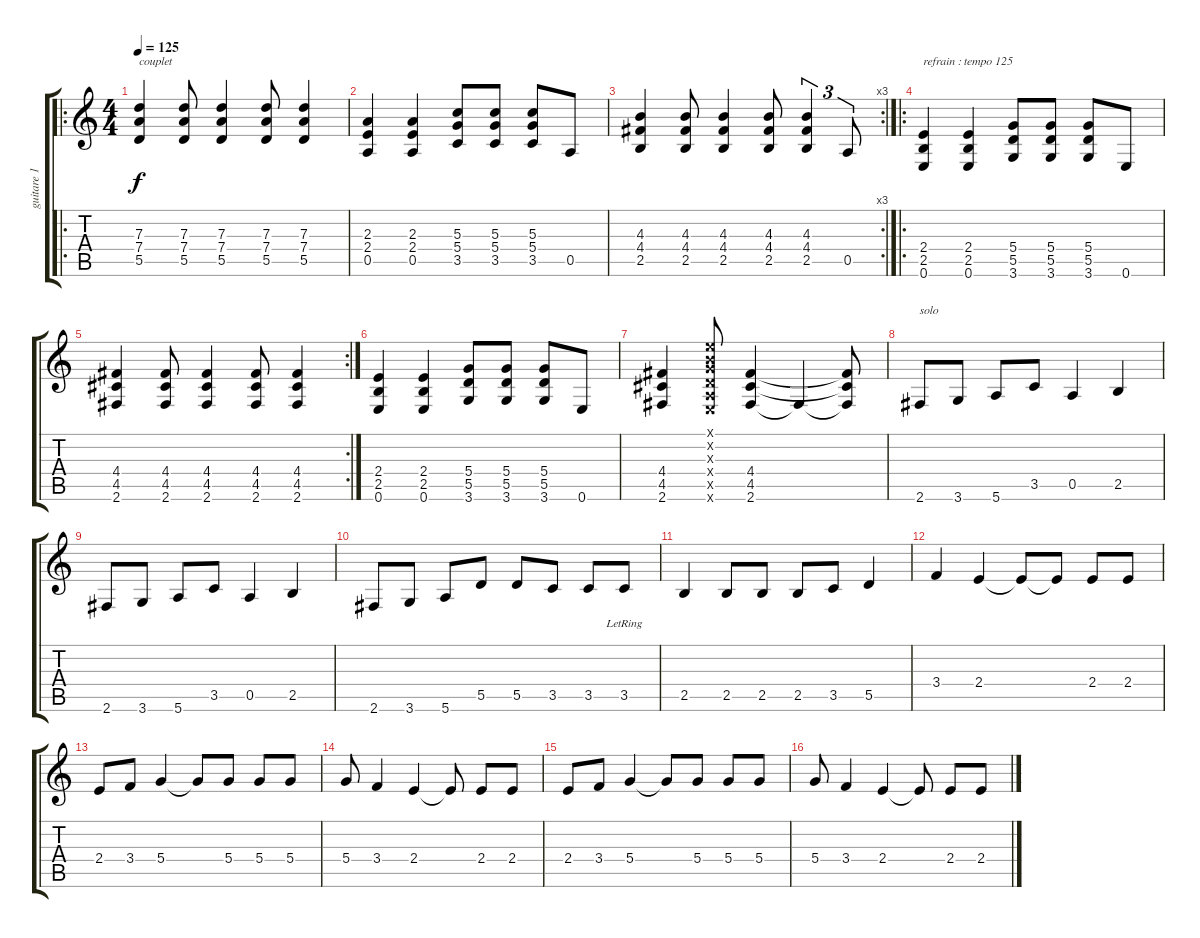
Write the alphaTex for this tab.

\track ("guitare 1" "guitare 1") {instrument distortionguitar}
\staff {score tabs}
\tuning (E4 B3 G3 D3 A2 E2) {hide}
\ro
\ts (4 4)
\tempo 125
\clef g2
\ks c
(7.3 7.4 5.5).4{txt "couplet" dy f} (7.3 7.4 5.5).8 (7.3 7.4 5.5).4 (7.3 7.4 5.5).8 (7.3 7.4 5.5).4 |
(2.3 2.4 0.5).4 (2.3 2.4 0.5).4 (5.3 5.4 3.5).8 (5.3 5.4 3.5).8 (5.3 5.4 3.5).8 0.5.8 |
\rc 3
(4.3 4.4 2.5).4 (4.3 4.4 2.5).8 (4.3 4.4 2.5).4 (4.3 4.4 2.5).8 (4.3 4.4 2.5).4{tu (3 2)} 0.5.8{tu (3 2)} |
\ro
(2.4 2.5 0.6).4{txt "refrain : tempo 125"} (2.4 2.5 0.6).4 (5.4 5.5 3.6).8 (5.4 5.5 3.6).8 (5.4 5.5 3.6).8 0.6.8 |
\rc 2
(4.4 4.5 2.6).4 (4.4 4.5 2.6).8 (4.4 4.5 2.6).4 (4.4 4.5 2.6).8 (4.4 4.5 2.6).4 |
(2.4 2.5 0.6).4 (2.4 2.5 0.6).4 (5.4 5.5 3.6).8 (5.4 5.5 3.6).8 (5.4 5.5 3.6).8 0.6.8 |
(4.4 4.5 2.6).4 (0.1{x} 0.2{x} 0.3{x} 0.4{x} 0.5{x} 0.6{x}).8 (4.4 4.5 2.6).4 2.6{t}.4 (4.4{t} 4.5{t} 2.6{t}).8 |
2.6.8{txt "solo"} 3.6.8 5.6.8 3.5.8 0.5.4 2.5.4 |
2.6.8 3.6.8 5.6.8 3.5.8 0.5.4 2.5.4 |
2.6.8 3.6.8 5.6.8 5.5.8 5.5.8 3.5.8 3.5.8 3.5{lr}.8 |
2.5.4 2.5.8 2.5.8 2.5.8 3.5.8 5.5.4 |
3.4.4 2.4.4 2.4{t}.8 2.4{t}.8 2.4.8 2.4.8 |
2.4.8 3.4.8 5.4.4 5.4{t}.8 5.4.8 5.4.8 5.4.8 |
5.4.8 3.4.4 2.4.4 2.4{t}.8 2.4.8 2.4.8 |
2.4.8 3.4.8 5.4.4 5.4{t}.8 5.4.8 5.4.8 5.4.8 |
5.4.8 3.4.4 2.4.4 2.4{t}.8 2.4.8 2.4.8
